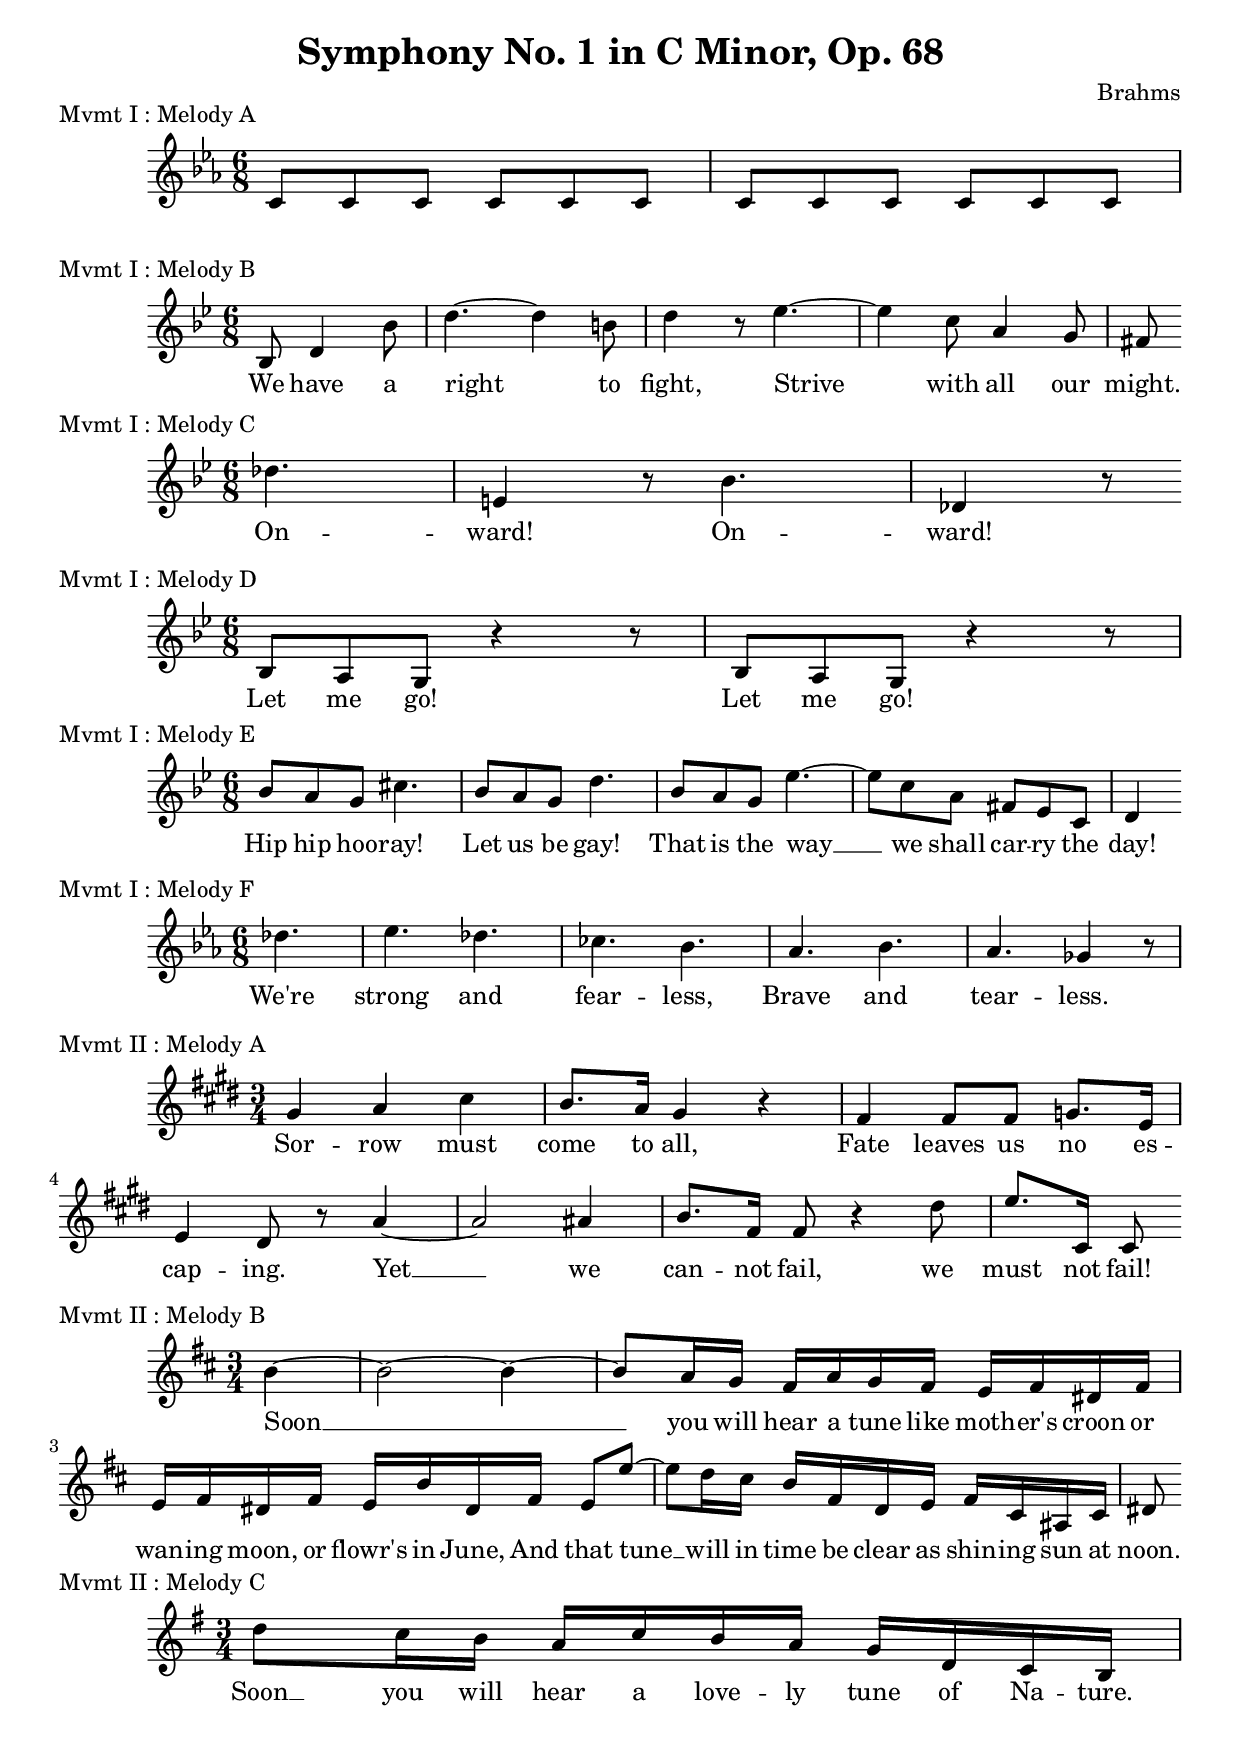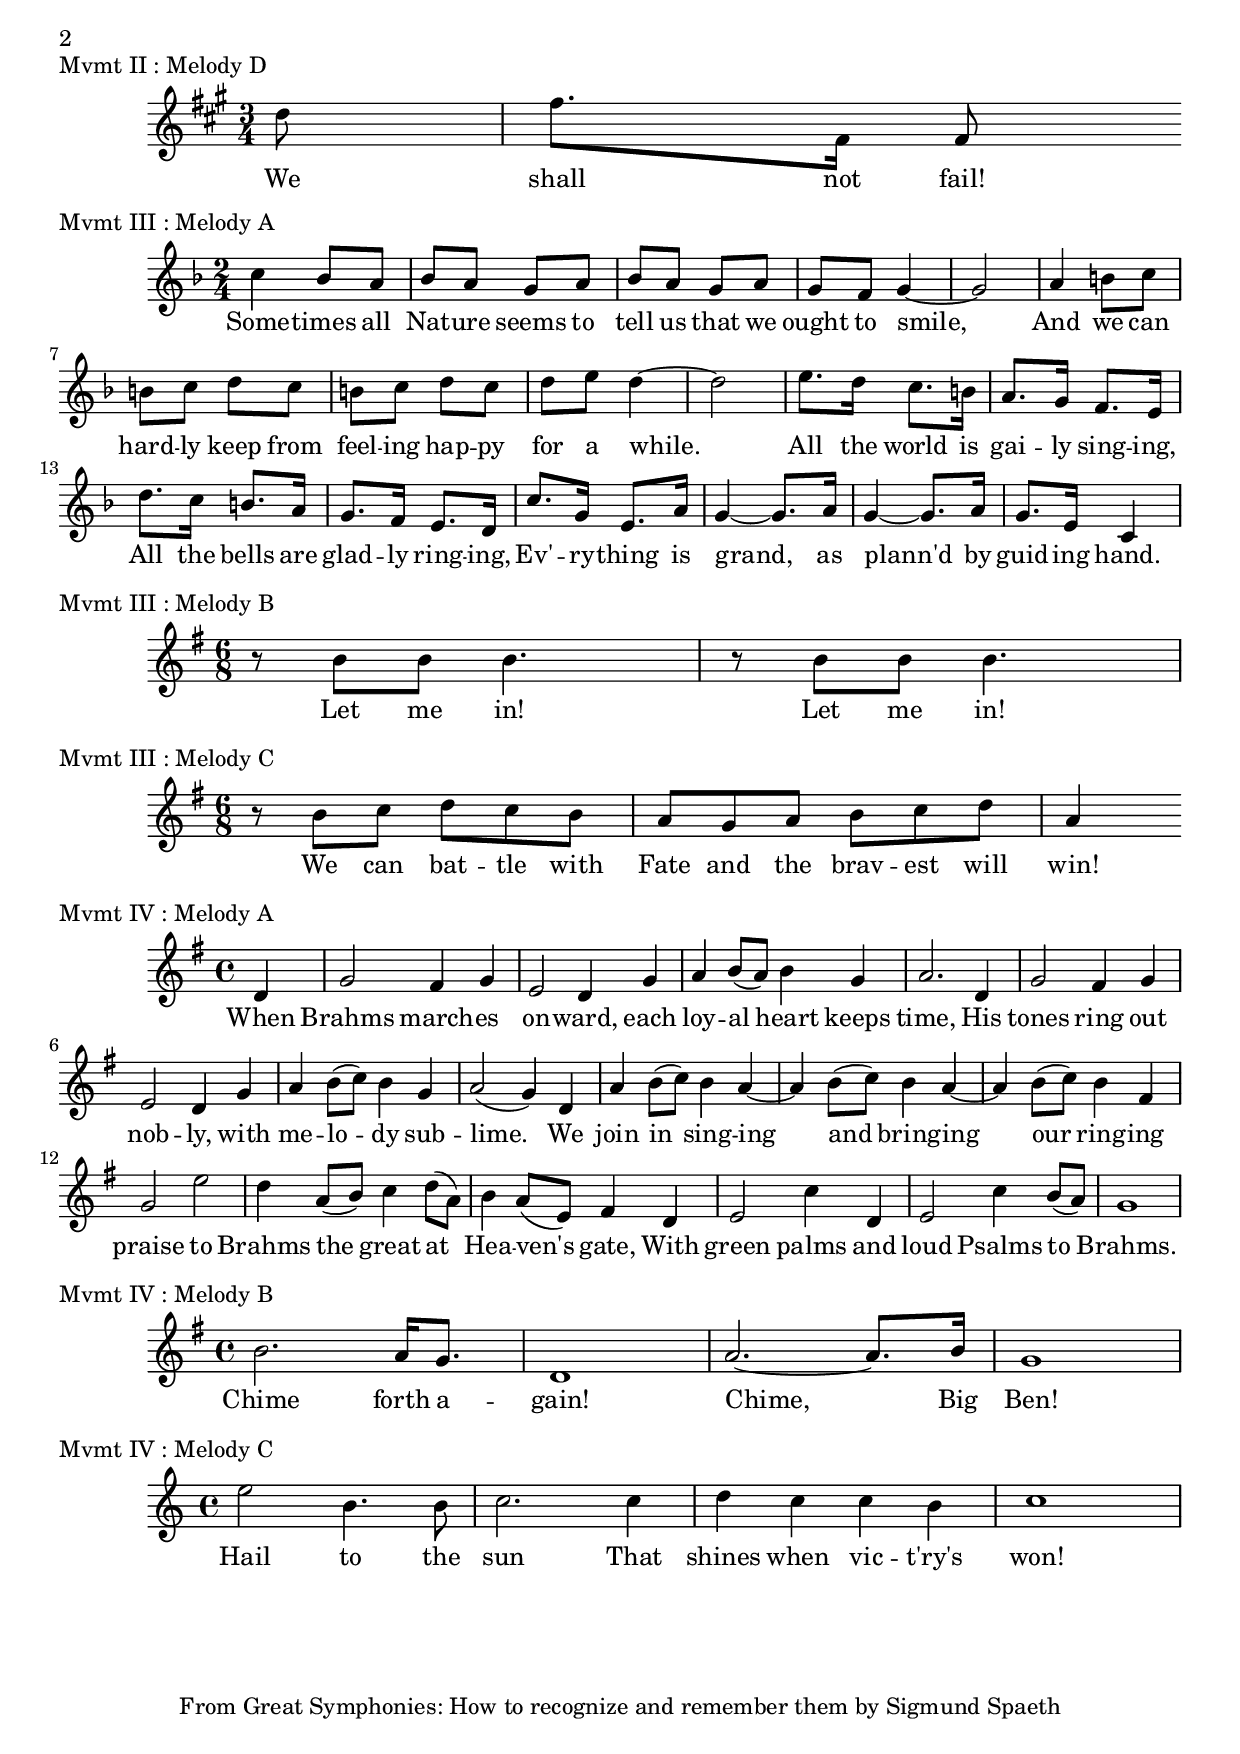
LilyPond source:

% Brahms Symphony No. 1 in C Minor, Op. 68
\version "2.18.2"
% Movement I Melody A {{{
melody_ia = <<
    \relative c' {
        \clef "treble"
        \key c \minor
        \time 6/8
        c8 c c c c c |
        c8 c c c c c |
    }
>> % }}}

% Movement I Melody B {{{
melody_ib = <<
    \relative c' {
        \clef "treble"
        \key g \minor
        \time 6/8
        \partial 2 bes8 d4 bes'8 |
        d4.~ d4 b8 |
        d4 r8 ees4.~ |
        ees4 c8 a4 g8 |
        fis8
    }
    \addlyrics {
        We have a right to fight,
        Strive with all our might.
    }
>> % }}}

% Movement I Melody C {{{
melody_ic = <<
    \relative c' {
        \clef "treble"
        \key g \minor
        \time 6/8
        \partial 4. des'4. |
        e,4 r8 bes'4. |
        des,4 r8
    }
    \addlyrics {
        On -- ward!
        On -- ward!
    }
>> % }}}

% Movement I Melody D {{{
melody_id = <<
    \relative c' {
        \clef "treble"
        \key g \minor
        \time 6/8
        bes8 a g r4 r8 |
        bes8 a g r4 r8 |
    }
    \addlyrics {
        Let me go!
        Let me go!
    }
>> % }}}

% Movement I Melody E {{{
melody_ie = <<
    \relative c'' {
        \clef "treble"
        \key g \minor
        \time 6/8
        bes8 a g cis4. |
        bes8 a g d'4. |
        bes8 a g ees'4.~ |
        ees8 c a fis ees c |
        d4
    }
    \addlyrics {
        Hip hip hoo -- ray!
        Let us be gay!
        That is the way __
        we shall car -- ry the day!
    }
>> % }}}

% Movement I Melody F {{{
melody_if = <<
    \relative c'' {
        \clef "treble"
        \key c \minor
        \time 6/8
        \partial 4. des4. |
        ees4. des |
        ces4. bes |
        aes4. bes |
        aes4. ges4 r8 |
    }
    \addlyrics {
        We're strong and fear -- less,
        Brave and tear -- less.
    }
>> % }}}

% Movement II Melody A {{{
melody_iia = <<
    \relative c'' {
        \clef "treble"
        \key e \major
        \time 3/4
        gis4 a cis |
        b8. a16 gis4 r4 |
        fis4 fis8 fis g8. e16 |
        e4 dis8 r8 a'4~ |
        a2 ais4 |
        b8. fis16 fis8 r4 dis'8 |
        e8. cis,16 cis8
    }
    \addlyrics {
        Sor -- row must come to all,
        Fate leaves us no es -- cap -- ing.
        Yet __ we can -- not fail,
        we must not fail!
    }
>> % }}}

% Movement II Melody B {{{
melody_iib = <<
    \relative c'' {
        \clef "treble"
        \key d \major
        \time 3/4
        \partial 4 b4~ |
        b2~ b4~ |
        b8 a16 g fis a g fis e fis dis fis |
        e16 fis dis fis e b' dis, fis e8 e'~ |
        e8 d16 cis b fis d e fis cis ais cis |
        dis8
    }
    \addlyrics {
        Soon __
        you will hear a tune
        like moth -- er's croon
        or wan -- ing moon,
        or flowr's in June,
        And that tune __
        will in time be clear
        as shin -- ing sun at noon.
    }
>> % }}}

% Movement II Melody C {{{
melody_iic = <<
    \relative c'' {
        \clef "treble"
        \key g \major
        \time 3/4
        d8 c16 b a c b a g d c b
    }
    \addlyrics {
        Soon __ you will hear a love -- ly tune of Na -- ture.
    }
>> % }}}

% Movement II Melody D {{{
melody_iid = <<
    \relative c'' {
        \clef "treble"
        \key a \major
        \time 3/4
        \partial 8 d8 |
        fis8. fis,16 fis8
    }
    \addlyrics {
        We shall not fail!
    }
>> % }}}

% Movement III Melody A {{{
melody_iiia = <<
    \relative c'' {
        \clef "treble"
        \key f \major
        \time 2/4
        c4 bes8 a |
        bes8 a g a |
        bes8 a g a |
        g8 f g4~ |
        g2 |
        a4 b8 c |
        b8 c d c |
        b8 c d c |
        d8 e d4~ |
        d2 |
        e8. d16 c8. b16 |
        a8. g16 f8. e16 |
        d'8. c16 b8. a16 |
        g8. f16 e8. d16 |
        c'8. g16 e8. a16 |
        g4~ g8. a16 |
        g4~ g8. a16 |
        g8. e16 c4 |
    }
    \addlyrics {
        Some -- times all Nat -- ure seems to tell us
        that we ought to smile,__
        And we can hard -- ly keep
        from feel -- ing hap -- py for a while.__
        All the world is gai -- ly sing -- ing,
        All the bells are glad -- ly ring -- ing,
        Ev' -- ry -- thing is grand,__
        as plann'd by guid -- ing hand.
    }
>> % }}}

% Movement III Melody B {{{
melody_iiib = <<
    \relative c'' {
        \clef "treble"
        \key g \major
        \time 6/8
        r8 b8 b b4. |
        r8 b8 b b4. |
    }
    \addlyrics {
        Let me in!
        Let me in!
    }
>> % }}}

% Movement III Melody C {{{
melody_iiic = <<
    \relative c'' {
        \clef "treble"
        \key g \major
        \time 6/8
        r8 b8 c d c b |
        a g a b c d |
        a4
    }
    \addlyrics {
        We can bat -- tle with Fate
        and the brav -- est will win!
    }
>> % }}}

% Movement IV Melody A {{{
melody_iva = <<
    \relative c' {
        \clef "treble"
        \key g \major
        \time 4/4
        \partial 4 d4 |
        g2 fis4 g |
        e2 d4 g4 |
        a4 b8( a) b4 g |
        a2. d,4 |
        g2 fis4 g |
        e2 d4 g |
        a4 b8( c) b4 g |
        a2( g4) d |
        a'4 b8( c) b4 a~ |
        a4 b8( c) b4 a4~ |
        a4 b8( c) b4 fis4 |
        g2 e' |
        d4 a8( b) c4 d8( a)
        b4 a8( e) fis4 d |
        e2 c'4 d, |
        e2 c'4 b8( a) |
        g1 |
    }
    \addlyrics {
        When Brahms march -- es on -- ward,
        each loy -- al heart keeps time,
        His tones ring out nob -- ly,
        with me -- lo -- dy sub -- lime.__
        We join in sing -- ing__
        and bring -- ing our ring -- ing praise
        to Brahms the great
        at Hea -- ven's gate,
        With green palms
        and loud Psalms to Brahms.
    }
>> % }}}

% Movement IV Melody B {{{
melody_ivb = <<
    \relative c'' {
        \clef "treble"
        \key g \major
        \time 4/4
        b2. a16 g8. |
        d1 |
        a'2.~a8. b16 |
        g1
    }
    \addlyrics {
        Chime forth a -- gain!
        Chime,__ Big Ben!
    }
>> % }}}

% Movement IV Melody C {{{
melody_ivc = <<
    \relative c'' {
        \clef "treble"
        \key c \major
        \time 4/4
        e2 b4. b8 |
        c2. c4 |
        d4 c c b |
        c1
    }
    \addlyrics {
        Hail to the sun
        That shines when vic -- t'ry's won!
    }
>> % }}}


\header {
    title = "Symphony No. 1 in C Minor, Op. 68"
    composer = "Brahms"
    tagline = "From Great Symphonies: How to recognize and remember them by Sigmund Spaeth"
}
\layout { ragged-right = ##f }

\score {\header {piece = "Mvmt I : Melody A"} \melody_ia}
\score {\header {piece = "Mvmt I : Melody B"} \melody_ib}
\score {\header {piece = "Mvmt I : Melody C"} \melody_ic}
\score {\header {piece = "Mvmt I : Melody D"} \melody_id}
\score {\header {piece = "Mvmt I : Melody E"} \melody_ie}
\score {\header {piece = "Mvmt I : Melody F"} \melody_if}
\score {\header {piece = "Mvmt II : Melody A"} \melody_iia}
\score {\header {piece = "Mvmt II : Melody B"} \melody_iib}
\score {\header {piece = "Mvmt II : Melody C"} \melody_iic}
\score {\header {piece = "Mvmt II : Melody D"} \melody_iid}
\score {\header {piece = "Mvmt III : Melody A"} \melody_iiia}
\score {\header {piece = "Mvmt III : Melody B"} \melody_iiib}
\score {\header {piece = "Mvmt III : Melody C"} \melody_iiic}
\score {\header {piece = "Mvmt IV : Melody A"} \melody_iva}
\score {\header {piece = "Mvmt IV : Melody B"} \melody_ivb}
\score {\header {piece = "Mvmt IV : Melody C"} \melody_ivc}
